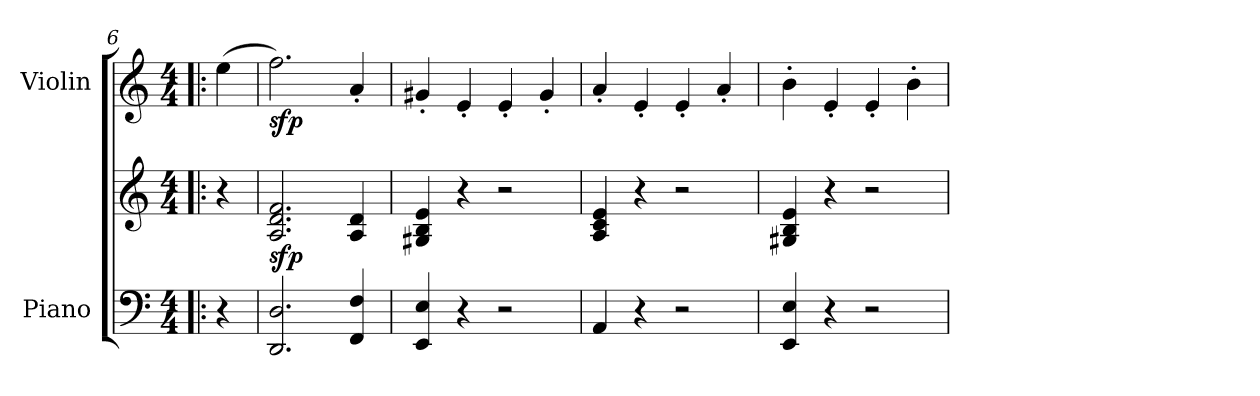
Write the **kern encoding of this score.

**kern	**kern	**dynam	**kern	**dynam
*part2	*part2	*part2	*part1	*part1
*staff3	*staff2	*staff2/3	*staff1	*staff1
*I"Piano	*	*	*I"Violin	*
*I'Pno.	*	*	*I'Vln.	*
*clefF4	*clefG2	*	*clefG2	*
*k[]	*k[]	*	*k[]	*
*M4/4	*M4/4	*	*M4/4	*
*MM270	*MM270	*	*MM270	*
=6!|:	=6!|:	=6!|:	=6!|:	=6!|:
4r	4r	.	(>4ee\	.
=7	=7	=7	=7	=7
!	!	!LO:DY:b	!	!LO:DY:b
2.DD/ 2.D/	2.A/ 2.d/ 2.f/	sfp	2.ff\)	sfp
4FF/ 4F/	4A/ 4d/	.	4a'/	.
=8	=8	=8	=8	=8
4EE/ 4E/	4G#X/ 4B/ 4e/	.	4g#X'/	.
4r	4r	.	4e'/	.
2r	2r	.	4e'/	.
.	.	.	4g#'/	.
=9	=9	=9	=9	=9
4AA/	4A/ 4c/ 4e/	.	4a'/	.
4r	4r	.	4e'/	.
2r	2r	.	4e'/	.
.	.	.	4a'/	.
!!LO:LB:g=z
=10	=10	=10	=10	=10
4EE/ 4E/	4G#X/ 4B/ 4e/	.	4b'\	.
4r	4r	.	4e'/	.
2r	2r	.	4e'/	.
.	.	.	4b'\	.
=	=	=	=	=
*-	*-	*-	*-	*-
